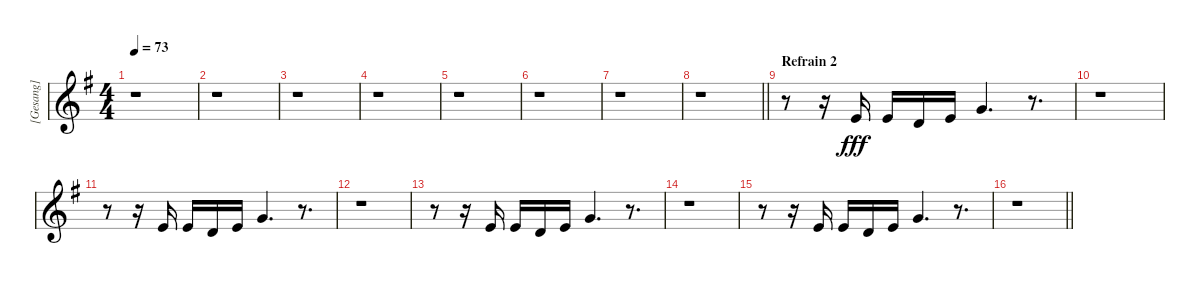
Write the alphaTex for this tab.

\track ("[Gesang]" "[Gesang]") {instrument altosax}
\staff {score}
\tuning (E4 B3 G3 D3 A2 E2) {hide}
\ts (4 4)
\tempo 73
\clef g2
\ks eminor
r.1{dy fff} |
r.1 |
r.1 |
r.1 |
r.1 |
r.1 |
r.1 |
\barLineRight lightlight
r.1 |
\section ("" "Refrain 2")
r.8 r.16 5.2.16 5.2.16 3.2.16 5.2.16 3.1.4{d} r.8{d} |
r.1 |
r.8 r.16 5.2.16 5.2.16 3.2.16 5.2.16 3.1.4{d} r.8{d} |
r.1 |
r.8 r.16 5.2.16 5.2.16 3.2.16 5.2.16 3.1.4{d} r.8{d} |
r.1 |
r.8 r.16 5.2.16 5.2.16 3.2.16 5.2.16 3.1.4{d} r.8{d} |
\barLineRight lightlight
r.1
